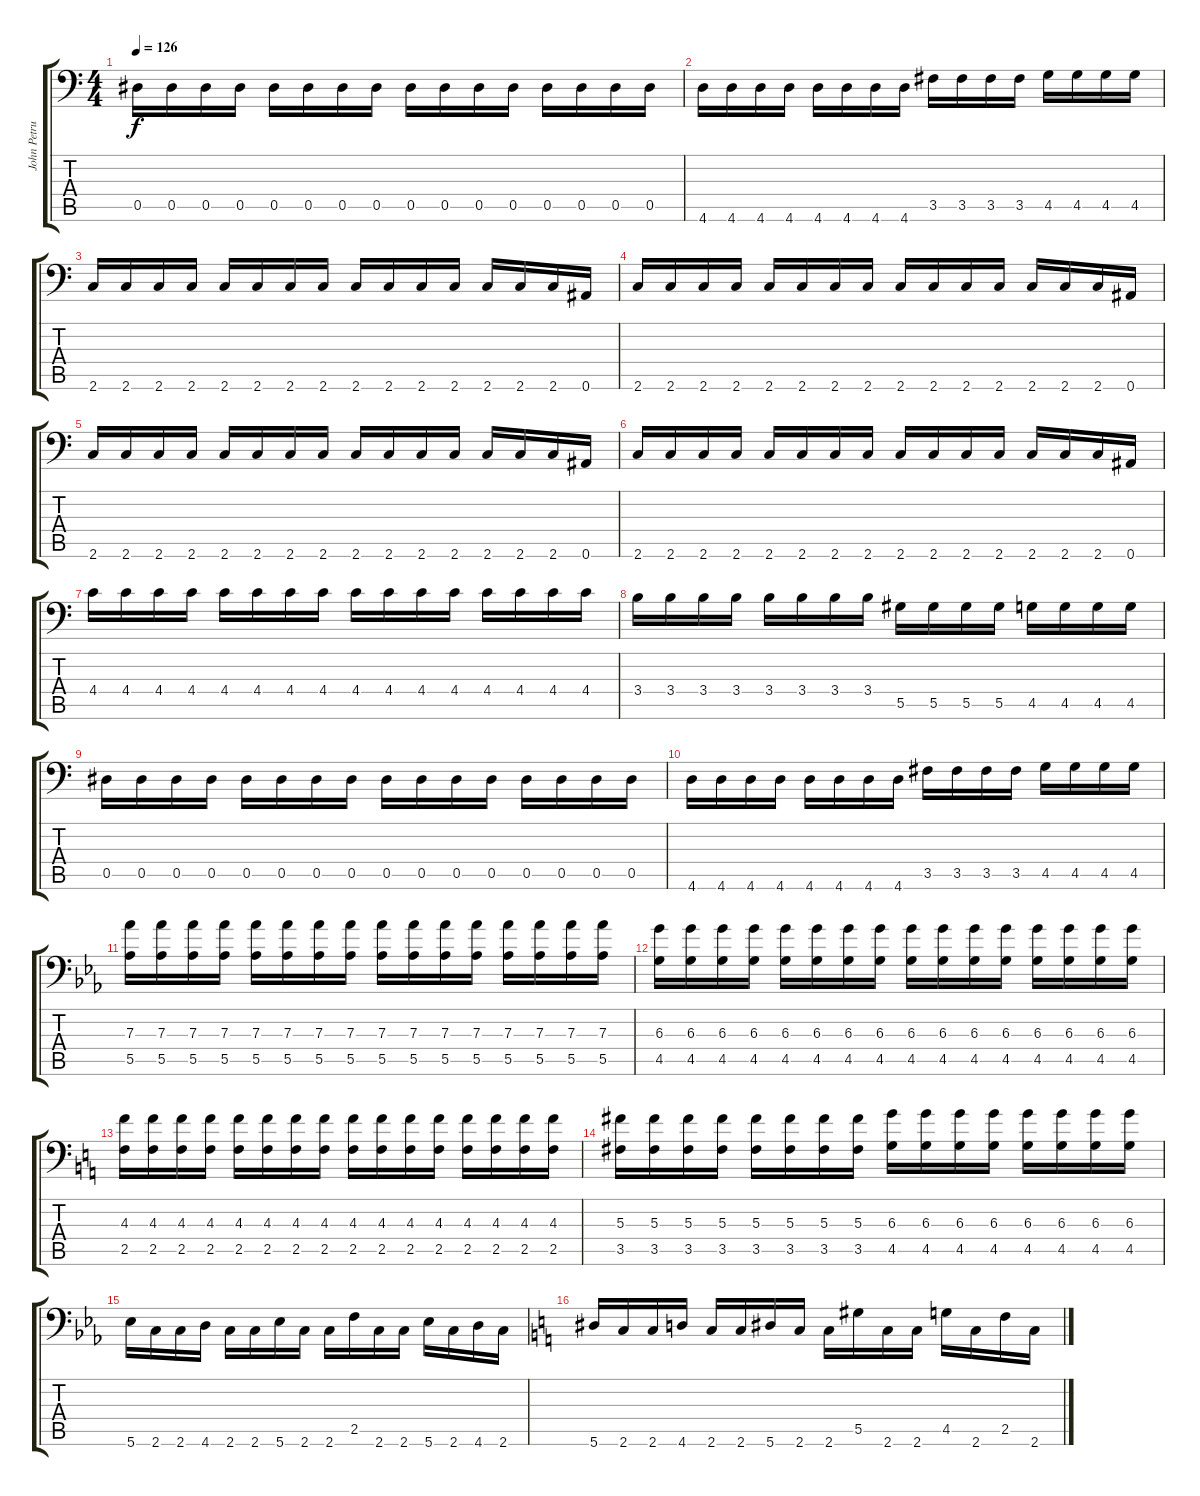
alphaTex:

\track ("John Petrucci" "John Petru") {instrument distortionguitar}
\staff {score tabs}
\tuning (Bb3 F3 Db3 Ab2 Eb2 Bb1) {hide}
\ts (4 4)
\tempo 126
\clef f4
\ks c
0.5.16{dy f} 0.5.16 0.5.16 0.5.16 0.5.16 0.5.16 0.5.16 0.5.16 0.5.16 0.5.16 0.5.16 0.5.16 0.5.16 0.5.16 0.5.16 0.5.16 |
4.6.16 4.6.16 4.6.16 4.6.16 4.6.16 4.6.16 4.6.16 4.6.16 3.5.16 3.5.16 3.5.16 3.5.16 4.5.16 4.5.16 4.5.16 4.5.16 |
2.6.16 2.6.16 2.6.16 2.6.16 2.6.16 2.6.16 2.6.16 2.6.16 2.6.16 2.6.16 2.6.16 2.6.16 2.6.16 2.6.16 2.6.16 0.6.16 |
2.6.16 2.6.16 2.6.16 2.6.16 2.6.16 2.6.16 2.6.16 2.6.16 2.6.16 2.6.16 2.6.16 2.6.16 2.6.16 2.6.16 2.6.16 0.6.16 |
2.6.16 2.6.16 2.6.16 2.6.16 2.6.16 2.6.16 2.6.16 2.6.16 2.6.16 2.6.16 2.6.16 2.6.16 2.6.16 2.6.16 2.6.16 0.6.16 |
2.6.16 2.6.16 2.6.16 2.6.16 2.6.16 2.6.16 2.6.16 2.6.16 2.6.16 2.6.16 2.6.16 2.6.16 2.6.16 2.6.16 2.6.16 0.6.16 |
4.4.16 4.4.16 4.4.16 4.4.16 4.4.16 4.4.16 4.4.16 4.4.16 4.4.16 4.4.16 4.4.16 4.4.16 4.4.16 4.4.16 4.4.16 4.4.16 |
3.4.16 3.4.16 3.4.16 3.4.16 3.4.16 3.4.16 3.4.16 3.4.16 5.5.16 5.5.16 5.5.16 5.5.16 4.5.16 4.5.16 4.5.16 4.5.16 |
0.5.16 0.5.16 0.5.16 0.5.16 0.5.16 0.5.16 0.5.16 0.5.16 0.5.16 0.5.16 0.5.16 0.5.16 0.5.16 0.5.16 0.5.16 0.5.16 |
4.6.16 4.6.16 4.6.16 4.6.16 4.6.16 4.6.16 4.6.16 4.6.16 3.5.16 3.5.16 3.5.16 3.5.16 4.5.16 4.5.16 4.5.16 4.5.16 |
\ks cminor
(7.3 5.5).16 (7.3 5.5).16 (7.3 5.5).16 (7.3 5.5).16 (7.3 5.5).16 (7.3 5.5).16 (7.3 5.5).16 (7.3 5.5).16 (7.3 5.5).16 (7.3 5.5).16 (7.3 5.5).16 (7.3 5.5).16 (7.3 5.5).16 (7.3 5.5).16 (7.3 5.5).16 (7.3 5.5).16 |
(6.3 4.5).16 (6.3 4.5).16 (6.3 4.5).16 (6.3 4.5).16 (6.3 4.5).16 (6.3 4.5).16 (6.3 4.5).16 (6.3 4.5).16 (6.3 4.5).16 (6.3 4.5).16 (6.3 4.5).16 (6.3 4.5).16 (6.3 4.5).16 (6.3 4.5).16 (6.3 4.5).16 (6.3 4.5).16 |
\ks c
(4.3 2.5).16 (4.3 2.5).16 (4.3 2.5).16 (4.3 2.5).16 (4.3 2.5).16 (4.3 2.5).16 (4.3 2.5).16 (4.3 2.5).16 (4.3 2.5).16 (4.3 2.5).16 (4.3 2.5).16 (4.3 2.5).16 (4.3 2.5).16 (4.3 2.5).16 (4.3 2.5).16 (4.3 2.5).16 |
(5.3 3.5).16 (5.3 3.5).16 (5.3 3.5).16 (5.3 3.5).16 (5.3 3.5).16 (5.3 3.5).16 (5.3 3.5).16 (5.3 3.5).16 (6.3 4.5).16 (6.3 4.5).16 (6.3 4.5).16 (6.3 4.5).16 (6.3 4.5).16 (6.3 4.5).16 (6.3 4.5).16 (6.3 4.5).16 |
\ks cminor
5.6.16 2.6.16 2.6.16 4.6.16 2.6.16 2.6.16 5.6.16 2.6.16 2.6.16 2.5.16 2.6.16 2.6.16 5.6.16 2.6.16 4.6.16 2.6.16 |
\ks c
5.6.16 2.6.16 2.6.16 4.6.16 2.6.16 2.6.16 5.6.16 2.6.16 2.6.16 5.5.16 2.6.16 2.6.16 4.5.16 2.6.16 2.5.16 2.6.16
